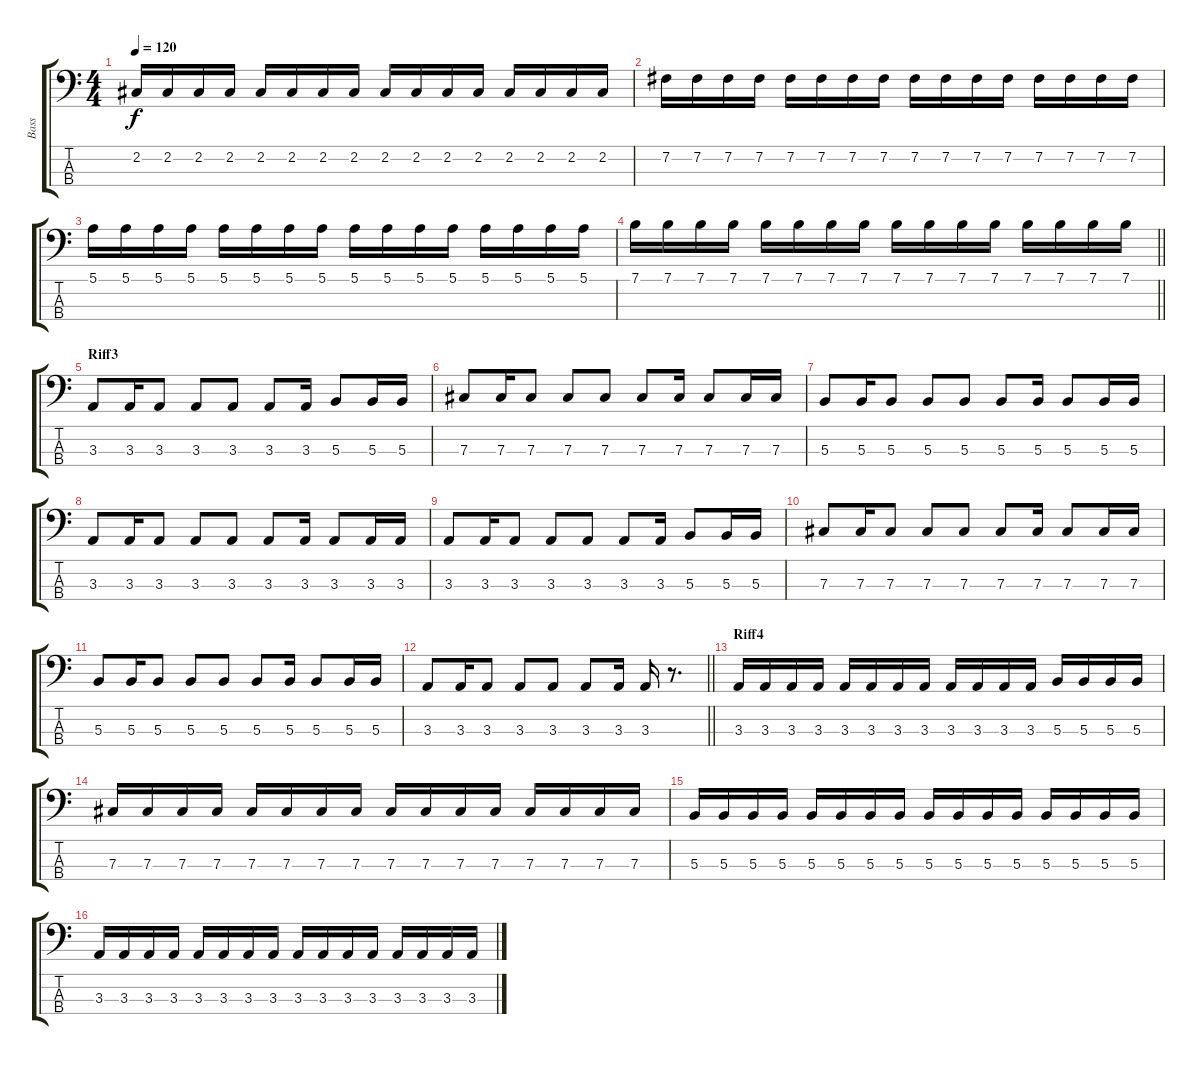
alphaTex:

\track ("Bass" "Bass") {instrument electricbassfinger}
\staff {score tabs}
\tuning (E2 B1 Gb1 Db1) {hide}
\ts (4 4)
\tempo 120
\clef f4
\ks c
2.2.16{dy f} 2.2.16 2.2.16 2.2.16 2.2.16 2.2.16 2.2.16 2.2.16 2.2.16 2.2.16 2.2.16 2.2.16 2.2.16 2.2.16 2.2.16 2.2.16 |
7.2.16 7.2.16 7.2.16 7.2.16 7.2.16 7.2.16 7.2.16 7.2.16 7.2.16 7.2.16 7.2.16 7.2.16 7.2.16 7.2.16 7.2.16 7.2.16 |
5.1.16 5.1.16 5.1.16 5.1.16 5.1.16 5.1.16 5.1.16 5.1.16 5.1.16 5.1.16 5.1.16 5.1.16 5.1.16 5.1.16 5.1.16 5.1.16 |
\barLineRight lightlight
7.1.16 7.1.16 7.1.16 7.1.16 7.1.16 7.1.16 7.1.16 7.1.16 7.1.16 7.1.16 7.1.16 7.1.16 7.1.16 7.1.16 7.1.16 7.1.16 |
\section ("" "Riff3")
3.3.8 3.3.16 3.3.8 3.3.8 3.3.8 3.3.8 3.3.16 5.3.8 5.3.16 5.3.16 |
7.3.8 7.3.16 7.3.8 7.3.8 7.3.8 7.3.8 7.3.16 7.3.8 7.3.16 7.3.16 |
5.3.8 5.3.16 5.3.8 5.3.8 5.3.8 5.3.8 5.3.16 5.3.8 5.3.16 5.3.16 |
3.3.8 3.3.16 3.3.8 3.3.8 3.3.8 3.3.8 3.3.16 3.3.8 3.3.16 3.3.16 |
3.3.8 3.3.16 3.3.8 3.3.8 3.3.8 3.3.8 3.3.16 5.3.8 5.3.16 5.3.16 |
7.3.8 7.3.16 7.3.8 7.3.8 7.3.8 7.3.8 7.3.16 7.3.8 7.3.16 7.3.16 |
5.3.8 5.3.16 5.3.8 5.3.8 5.3.8 5.3.8 5.3.16 5.3.8 5.3.16 5.3.16 |
\barLineRight lightlight
3.3.8 3.3.16 3.3.8 3.3.8 3.3.8 3.3.8 3.3.16 3.3.16 r.8{d} |
\section ("" "Riff4")
3.3.16 3.3.16 3.3.16 3.3.16 3.3.16 3.3.16 3.3.16 3.3.16 3.3.16 3.3.16 3.3.16 3.3.16 5.3.16 5.3.16 5.3.16 5.3.16 |
7.3.16 7.3.16 7.3.16 7.3.16 7.3.16 7.3.16 7.3.16 7.3.16 7.3.16 7.3.16 7.3.16 7.3.16 7.3.16 7.3.16 7.3.16 7.3.16 |
5.3.16 5.3.16 5.3.16 5.3.16 5.3.16 5.3.16 5.3.16 5.3.16 5.3.16 5.3.16 5.3.16 5.3.16 5.3.16 5.3.16 5.3.16 5.3.16 |
3.3.16 3.3.16 3.3.16 3.3.16 3.3.16 3.3.16 3.3.16 3.3.16 3.3.16 3.3.16 3.3.16 3.3.16 3.3.16 3.3.16 3.3.16 3.3.16
